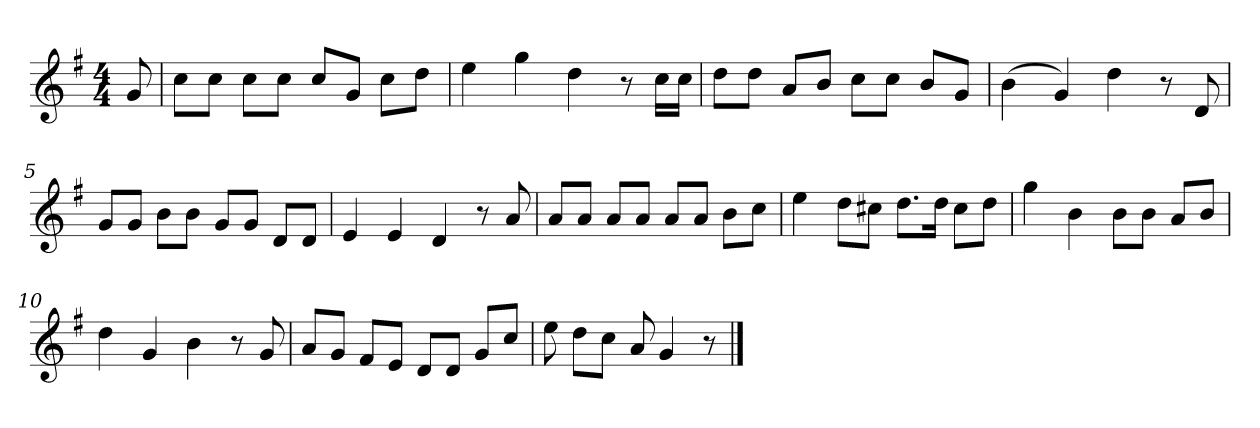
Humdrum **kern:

**kern
*part1
*staff1
*k[f#]
*M4/4
*MM120
=
8g
=1
8ccL
8ccJ
8ccL
8ccJ
8ccL
8gJ
8ccL
8ddJ
=2
4ee
4gg
4dd
8r
16ccLL
16ccJJ
=3
8ddL
8ddJ
8aL
8bJ
8ccL
8ccJ
8bL
8gJ
=4
(4b
4g)
4dd
8r
8d
=5
8gL
8gJ
8bL
8bJ
8gL
8gJ
8dL
8dJ
=6
4e
4e
4d
8r
8a
=7
8aL
8aJ
8aL
8aJ
8aL
8aJ
8bL
8ccJ
=8
4ee
8ddL
8cc#XJ
8.ddL
16ddJk
8cc#L
8ddJ
=9
4gg
4b
8bL
8bJ
8aL
8bJ
=10
4dd
4g
4b
8r
8g
=11
8aL
8gJ
8f#L
8eJ
8dL
8dJ
8gL
8ccJ
=12
8ee
8ddL
8ccJ
8a
4g
8r
==
*-
